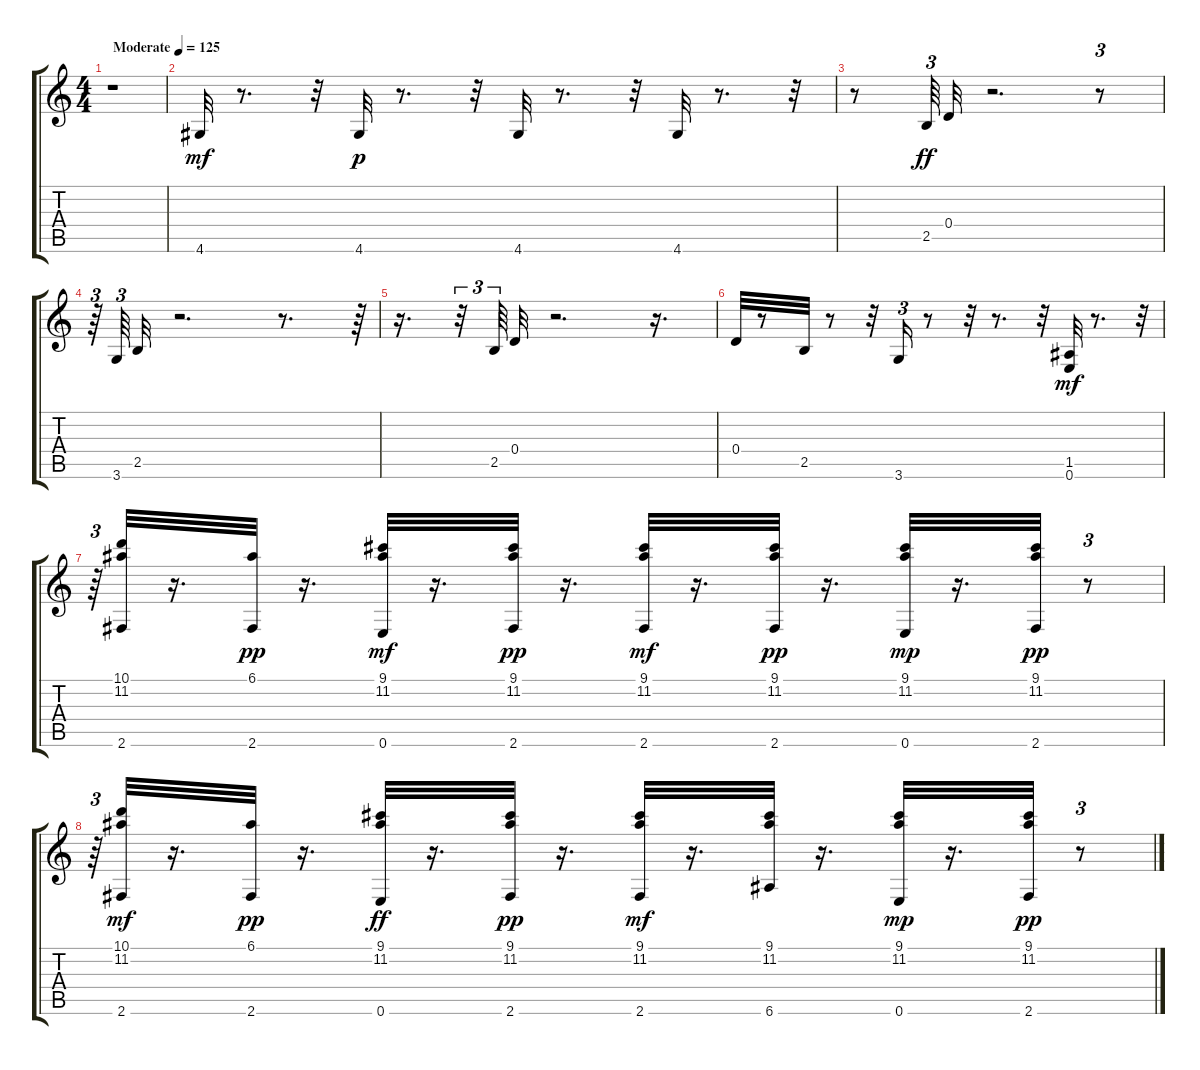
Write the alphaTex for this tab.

\track "" {instrument acousticbass}
\staff {score tabs}
\tuning (E4 B3 G3 D3 A2 E2) {hide}
\ts (4 4)
\tempo (125 "Moderate")
\clef g2
\ks c
r.1{dy mf instrument acousticbass} |
4.6.32 r.8{d} r.32 4.6.32{dy p} r.8{d} r.32 4.6.32 r.8{d} r.32 4.6.32 r.8{d} r.32 |
r.8 2.5.64{tu (3 2) dy ff} 0.4.32 r.2{d} r.8{tu (3 2)} |
r.64{tu (3 2)} 3.6.64{tu (3 2)} 2.5.32 r.2{d} r.8{d} r.64{tu (3 2)} |
r.16{d} r.32{tu (3 2)} 2.5.64{tu (3 2)} 0.4.32 r.2{d} r.16{d} |
0.4.32 r.8 2.5.32 r.8 r.32 3.6.16{tu (3 2)} r.8 r.32 r.8{d} r.32 (1.5 0.6).32{dy mf} r.8{d} r.32{tu (3 2)} |
r.64{tu (3 2)} (10.1 11.2 2.6).32 r.16{d} (6.1 2.6).32{dy pp} r.16{d} (9.1 11.2 0.6).32{dy mf} r.16{d} (9.1 11.2 2.6).32{dy pp} r.16{d} (9.1 11.2 2.6).32{dy mf} r.16{d} (9.1 11.2 2.6).32{dy pp} r.16{d} (9.1 11.2 0.6).32{dy mp} r.16{d} (9.1 11.2 2.6).32{dy pp} r.8{tu (3 2)} |
r.64{tu (3 2)} (10.1 11.2 2.6).32{dy mf} r.16{d} (6.1 2.6).32{dy pp} r.16{d} (9.1 11.2 0.6).32{dy ff} r.16{d} (9.1 11.2 2.6).32{dy pp} r.16{d} (9.1 11.2 2.6).32{dy mf} r.16{d} (9.1 11.2 6.6).32 r.16{d} (9.1 11.2 0.6).32{dy mp} r.16{d} (9.1 11.2 2.6).32{dy pp} r.8{tu (3 2)}
